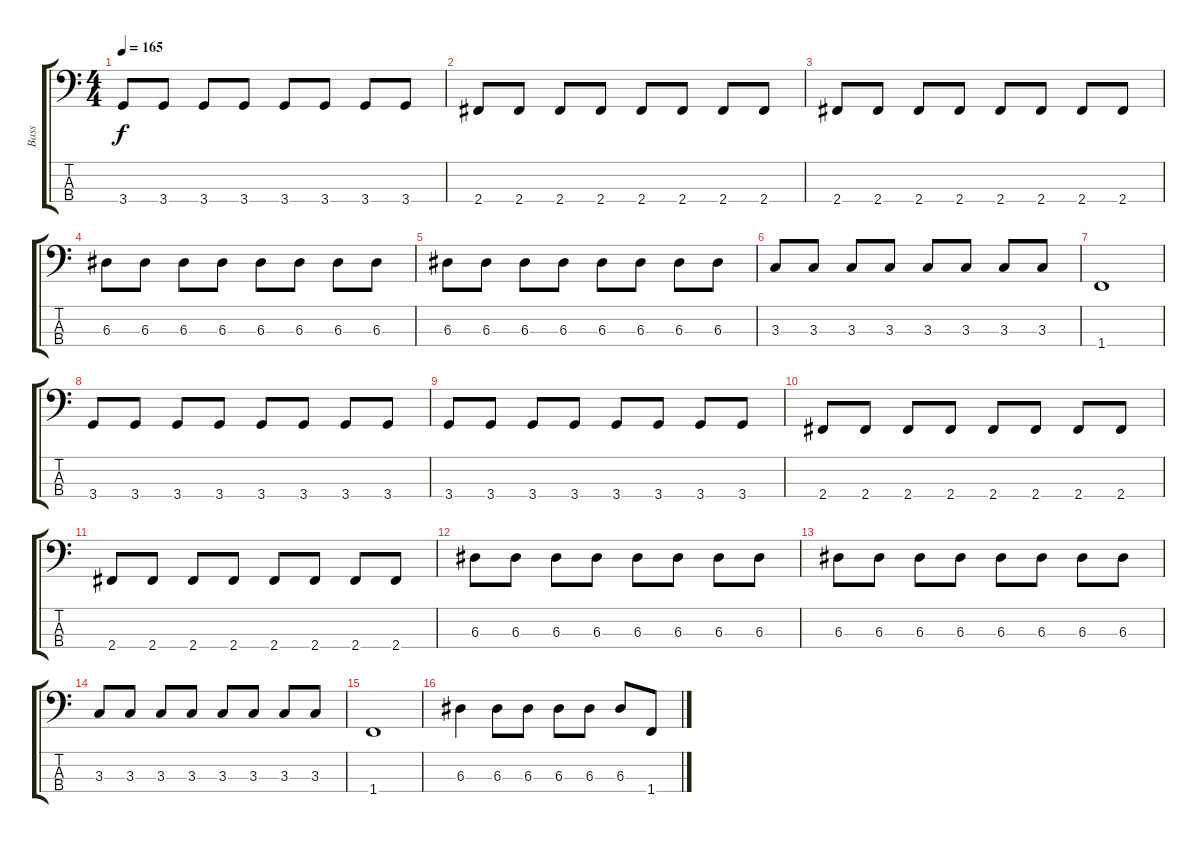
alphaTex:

\track ("Bass" "Bass") {instrument electricbassfinger}
\staff {score tabs}
\tuning (G2 D2 A1 E1) {hide}
\ts (4 4)
\tempo 165
\clef f4
\ks c
3.4.8{dy f} 3.4.8 3.4.8 3.4.8 3.4.8 3.4.8 3.4.8 3.4.8 |
2.4.8 2.4.8 2.4.8 2.4.8 2.4.8 2.4.8 2.4.8 2.4.8 |
2.4.8 2.4.8 2.4.8 2.4.8 2.4.8 2.4.8 2.4.8 2.4.8 |
6.3.8 6.3.8 6.3.8 6.3.8 6.3.8 6.3.8 6.3.8 6.3.8 |
6.3.8 6.3.8 6.3.8 6.3.8 6.3.8 6.3.8 6.3.8 6.3.8 |
3.3.8 3.3.8 3.3.8 3.3.8 3.3.8 3.3.8 3.3.8 3.3.8 |
1.4.1 |
3.4.8 3.4.8 3.4.8 3.4.8 3.4.8 3.4.8 3.4.8 3.4.8 |
3.4.8 3.4.8 3.4.8 3.4.8 3.4.8 3.4.8 3.4.8 3.4.8 |
2.4.8 2.4.8 2.4.8 2.4.8 2.4.8 2.4.8 2.4.8 2.4.8 |
2.4.8 2.4.8 2.4.8 2.4.8 2.4.8 2.4.8 2.4.8 2.4.8 |
6.3.8 6.3.8 6.3.8 6.3.8 6.3.8 6.3.8 6.3.8 6.3.8 |
6.3.8 6.3.8 6.3.8 6.3.8 6.3.8 6.3.8 6.3.8 6.3.8 |
3.3.8 3.3.8 3.3.8 3.3.8 3.3.8 3.3.8 3.3.8 3.3.8 |
1.4.1 |
6.3.4 6.3.8 6.3.8 6.3.8 6.3.8 6.3.8 1.4.8
